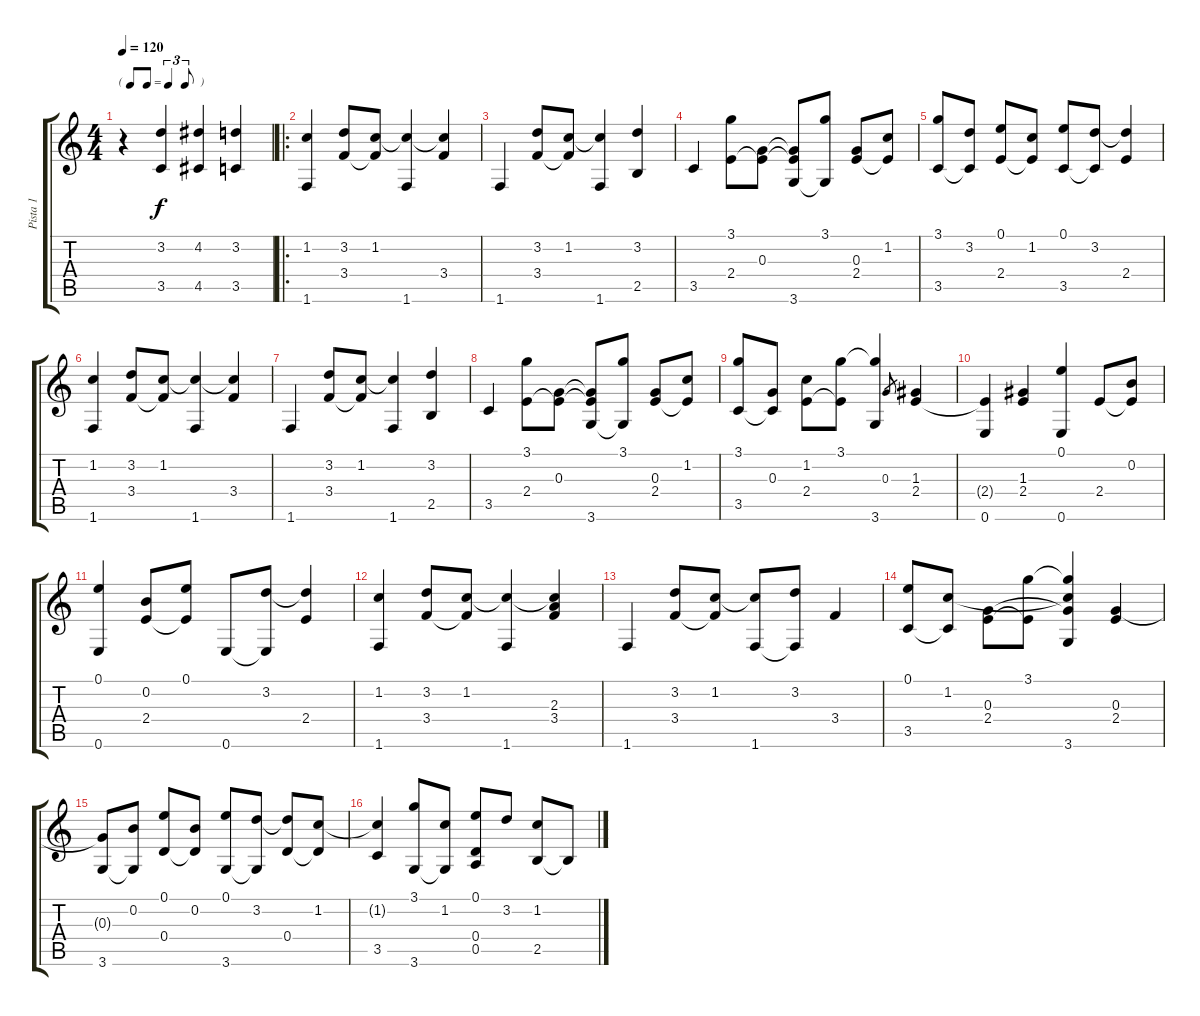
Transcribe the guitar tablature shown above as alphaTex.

\track ("Pista 1" "Pista 1") {instrument acousticguitarnylon}
\staff {score tabs}
\tuning (E4 B3 G3 D3 A2 E2) {hide}
\ts (4 4)
\tf triplet8th
\tempo 120
\clef g2
\ks c
r.4{dy f instrument acousticguitarnylon} (3.2 3.5).4 (4.2 4.5).4 (3.2 3.5).4 |
\ro
(1.2 1.6).4 (3.2 3.4).8 (1.2 3.4{t}).8 (1.2{t} 1.6).4 (1.2{t} 3.4).4 |
1.6.4 (3.2 3.4).8 (1.2 3.4{t}).8 (1.2{t} 1.6).4 (3.2 2.5).4 |
3.5.4 (3.1 2.4).8 (0.3 2.4{t}).8 (0.3{t} 2.4{t} 3.6).8 (3.1 3.6{t}).8 (0.3 2.4).8 (1.2 2.4{t}).8 |
(3.1 3.5).8 (3.2 3.5{t}).8 (0.1 2.4).8 (1.2 2.4{t}).8 (0.1 3.5).8 (3.2 3.5{t}).8 (3.2{t} 2.4).4 |
(1.2 1.6).4 (3.2 3.4).8 (1.2 3.4{t}).8 (1.2{t} 1.6).4 (1.2{t} 3.4).4 |
1.6.4 (3.2 3.4).8 (1.2 3.4{t}).8 (1.2{t} 1.6).4 (3.2 2.5).4 |
3.5.4 (3.1 2.4).8 (0.3 2.4{t}).8 (0.3{t} 2.4{t} 3.6).8 (3.1 3.6{t}).8 (0.3 2.4).8 (1.2 2.4{t}).8 |
(3.1 3.5).8 (0.3 3.5{t}).8 (1.2 2.4).8 (3.1 2.4{t}).8 (3.1{t} 3.6).4 0.3.8{gr} (1.3 2.4).4 |
(2.4{t} 0.6).4 (1.3 2.4).4 (0.1 0.6).4 2.4.8 (0.2 2.4{t}).8 |
(0.1 0.6).4 (0.2 2.4).8 (0.1 2.4{t}).8 0.6.8 (3.2 0.6{t}).8 (3.2{t} 2.4).4 |
(1.2 1.6).4 (3.2 3.4).8 (1.2 3.4{t}).8 (1.2{t} 1.6).4 (1.2{t} 2.3 3.4).4 |
1.6.4 (3.2 3.4).8 (1.2 3.4{t}).8 (1.2{t} 1.6).8 (3.2 1.6{t}).8 3.4.4 |
(0.1 3.5).8 (1.2 3.5{t}).8 (0.3 2.4).8 (3.1 2.4{t}).8 (3.1{t} 1.2{t} 0.3{t} 3.6).4 (0.3 2.4).4 |
(0.3{t} 3.6).8 (0.2 3.6{t}).8 (0.1 0.4).8 (0.2 0.4{t}).8 (0.1 3.6).8 (3.2 3.6{t}).8 (3.2{t} 0.4).8 (1.2 0.4{t}).8 |
(1.2{t} 3.5).4 (3.1 3.6).8 (1.2 3.6{t}).8 (0.1 0.4 0.5).8 3.2.8 (1.2 2.5).8 2.5{t}.8
